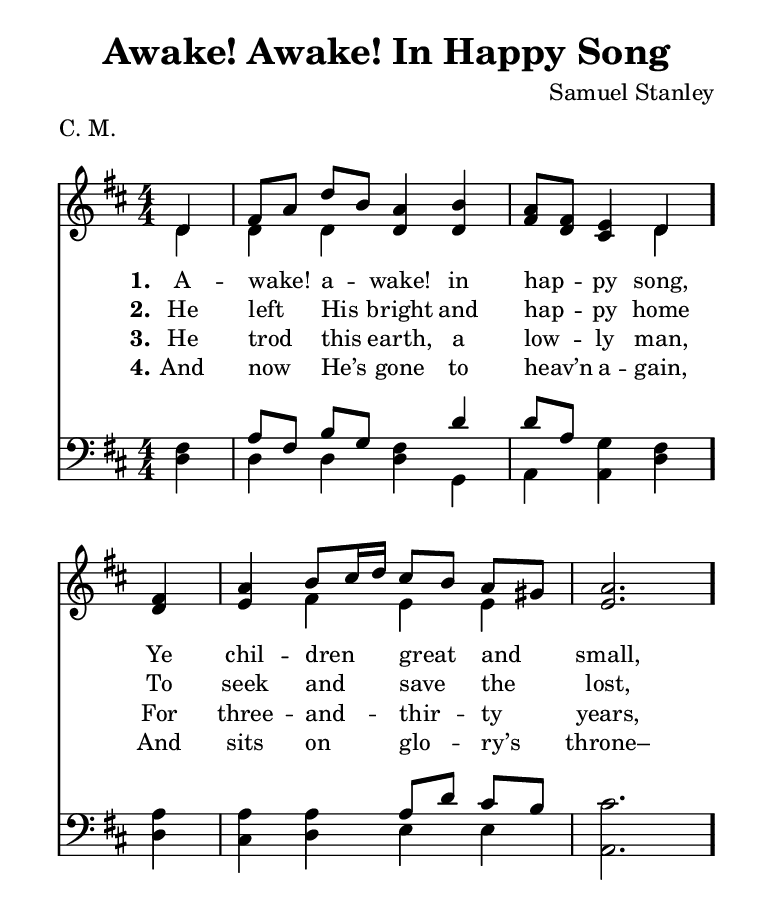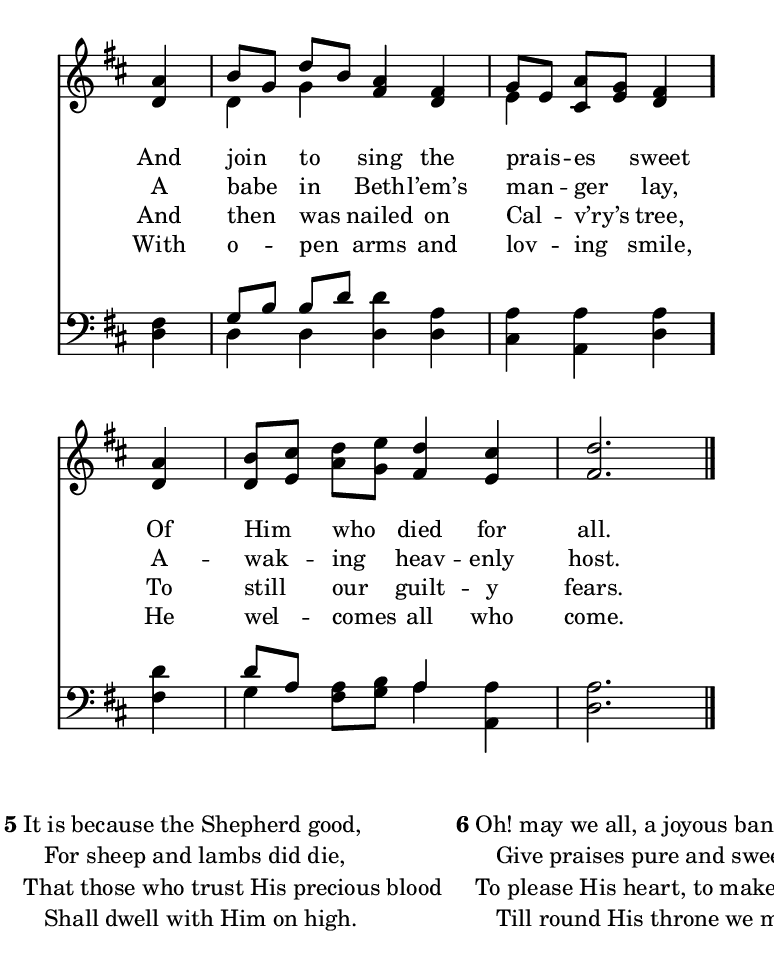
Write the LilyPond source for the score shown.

\include "common/global.ily"
\paper {
  \include "common/paper.ily"
  ragged-bottom = ##t
}

\header{
  %children
  hymnnumber = "296"
  title = "Awake! Awake! In Happy Song"
  tunename = "Warwick"
  meter = "C. M."
  poet = ""
  composer = "Samuel Stanley"
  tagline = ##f
}

global = {
  \include "common/overrides.ily"
  \override Staff.TimeSignature.style = #'numbered
  \time 4/4
  \override Score.MetronomeMark.transparent = ##t % hide all fermata changes too
  \tempo 4=80
  \key d \major
  \partial 4
  \autoBeamOff
}

notesSoprano = {
\global
\relative c' {

  d4 | fis8[ a] d[ b] a4 b | a8[ fis] e4 d
  fis4 | a b8[ cis16 d] cis8[ b] a[ gis] | a2.
  a4 | b8[ g] d'[ b] a4 fis | g8[ e] a[ g] fis4
  a4 | b8[ cis] d[ e] d4 cis | d2.

  \bar "|."

}
}

notesAlto = {
\global
\relative e' {

  d4 | d d d d | fis8[ d] cis4 d
  d4 | e fis e e | e2.
  d4 | d g fis d | e cis8[ e] d4
  d4 | d8[ e] a[ g] fis4 e | fis2.

}
}

notesTenor = {
\global
\relative a {

  fis4 | a8[ fis] b[ g] fis4 d' | d8[ a] g4 fis
  a4 | a a a8[ d] cis[ b] | cis2.
  fis,4 | g8[ b] b[ d] d4 a | a a a
  d4 | d8[ a] a[ b] a4 a | a2.

}
}

notesBass = {
\global
\relative f {

  d4 | d d d g, | a a d
  d4 | cis d e e | a,2.
  d4 | d d d d | cis a d
  fis4 | g fis8[ g] a4 a, | d2.

}
}

wordsA = \lyricmode {
\set stanza = "1."

A -- wake! a -- wake! in hap -- py song, \bar "."
Ye chil -- dren great and small, \bar "."
And join to sing the prais -- es sweet \bar "."
Of Him who died for all. \bar "."

}

wordsB = \lyricmode {
\set stanza = "2."

He left His bright and hap -- py home
To seek and save the lost,
A babe in Beth -- l’em’s man -- ger lay,
A -- wak -- ing heav -- enly host.

}

wordsC = \lyricmode {
\set stanza = "3."

He trod this earth, a low -- ly man,
For three -- and -- thir -- ty years,
And then was nailed on Cal -- v’ry’s tree,
To still our guilt -- y fears.

}

wordsD = \lyricmode {
\set stanza = "4."

And now He’s gone to heav’n a -- gain,
And sits on glo -- ry’s throne–
With o -- pen arms and lov -- ing smile,
He wel -- comes all who come.

}

wordsE = \markuplist {

\line { It is because the Shepherd good, }
\line { { \hspace #2 } For sheep and lambs did die, }
\line { That those who trust His precious blood }
\line { { \hspace #2 } Shall dwell with Him on high. }

}

wordsF = \markuplist {

\line { Oh! may we all, a joyous band, }
\line { { \hspace #2 } Give praises pure and sweet, }
\line { To please His heart, to make Him glad, }
\line { { \hspace #2 } Till round His throne we meet. }

}

\score {
  \context ChoirStaff <<
    \context Staff = upper <<
      \set Staff.autoBeaming = ##f
      \set ChoirStaff.systemStartDelimiter = #'SystemStartBar
      \set ChoirStaff.printPartCombineTexts = ##f
      \partcombine #'(2 . 9) \notesSoprano \notesAlto
      \context NullVoice = sopranos { \voiceOne << \notesSoprano >> }
      \context NullVoice = altos { \voiceTwo << \notesAlto >> }
      \context Lyrics = one   \lyricsto sopranos \wordsA
      \context Lyrics = two   \lyricsto sopranos \wordsB
      \context Lyrics = three \lyricsto sopranos \wordsC
      \context Lyrics = four  \lyricsto sopranos \wordsD
    >>
    \context Staff = men <<
      \set Staff.autoBeaming = ##f
      \clef bass
      \set ChoirStaff.printPartCombineTexts = ##f
      \partcombine #'(2 . 9) \notesTenor \notesBass
      \context NullVoice = tenors { \voiceOne << \notesTenor >> }
      \context NullVoice = basses { \voiceTwo << \notesBass >> }
    >>
  >>
  \layout {
    \include "common/layout.ily"
  }
  \midi{
    \include "common/midi.ily"
  }
}

\noPageBreak

\markup { \fill-line {
  \hspace #0.1
  \line{ \bold 5 \column { \wordsE } }
  \hspace #0.1
  \line{ \bold 6 \column { \wordsF } }
  \hspace #0.1
} }

\version "2.19.49"  % necessary for upgrading to future LilyPond versions.

% vi:set et ts=2 sw=2 ai nocindent syntax=lilypond:
